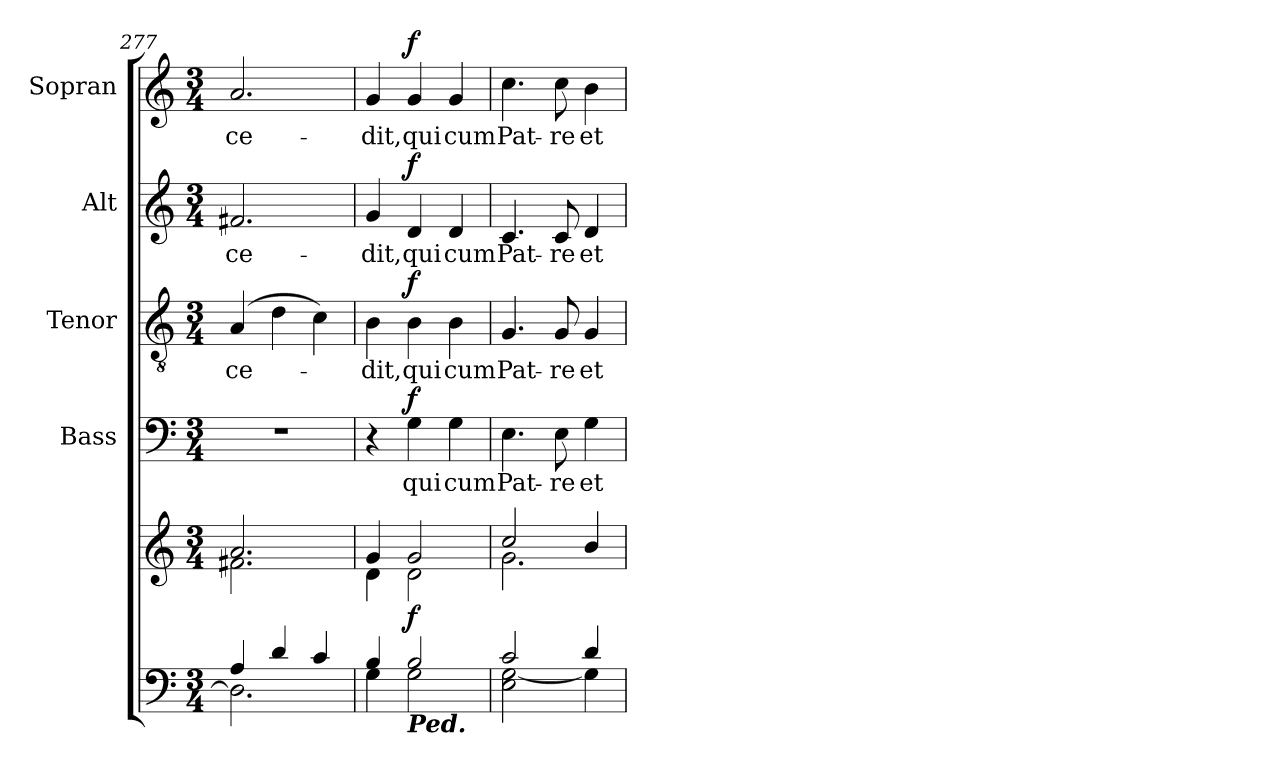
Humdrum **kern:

**kern	**kern	**dynam	**kern	**text	**dynam	**kern	**text	**dynam	**kern	**text	**dynam	**kern	**text	**dynam
*part5	*part5	*part5	*part4	*part4	*part4	*part3	*part3	*part3	*part2	*part2	*part2	*part1	*part1	*part1
*staff6	*staff5	*staff5/6	*staff4	*staff4	*staff4	*staff3	*staff3	*staff3	*staff2	*staff2	*staff2	*staff1	*staff1	*staff1
*	*	*	*I"Bass	*	*	*I"Tenor	*	*	*I"Alt	*	*	*I"Sopran	*	*
*	*	*	*I'B.	*	*	*I'T.	*	*	*I'A.	*	*	*I'S.	*	*
*clefF4	*clefG2	*	*clefF4	*	*	*clefGv2	*	*	*clefG2	*	*	*clefG2	*	*
*k[]	*k[]	*	*k[]	*	*	*k[]	*	*	*k[]	*	*	*k[]	*	*
*C:	*C:	*	*C:	*	*	*C:	*	*	*C:	*	*	*C:	*	*
*M3/4	*M3/4	*	*M3/4	*	*	*M3/4	*	*	*M3/4	*	*	*M3/4	*	*
=277	=277	=277	=277	=277	=277	=277	=277	=277	=277	=277	=277	=277	=277	=277
*^	*^	*	*	*	*	*	*	*	*	*	*	*	*	*
!	!	!	!	!	!	!	!	!	!LO:LY:b	!	!	!LO:LY:b	!	!	!LO:LY:b	!
4A/	2.D\]	2.a/	2.f#X\	.	2.r	.	.	(4A/	-ce-	.	2.f#X/	-ce-	.	2.a/	-ce-	.
4d/	.	.	.	.	.	.	.	4d\	.	.	.	.	.	.	.	.
4c/	.	.	.	.	.	.	.	4c\)	.	.	.	.	.	.	.	.
=278	=278	=278	=278	=278	=278	=278	=278	=278	=278	=278	=278	=278	=278	=278	=278	=278
!	!	!	!	!	!	!	!	!	!LO:LY:b	!	!	!LO:LY:b	!	!	!LO:LY:b	!
4B/	4G\	4g/	4d\	.	4r	.	.	4B\	-dit,	.	4g/	-dit,	.	4g/	-dit,	.
!LO:TX:b:Bi:t=Ped.	!	!	!	!	!	!	!	!	!	!	!	!	!	!	!	!
!	!	!	!	!LO:DY:b	!	!LO:LY:b	!LO:DY:a	!	!LO:LY:b	!LO:DY:a	!	!LO:LY:b	!LO:DY:a	!	!LO:LY:b	!LO:DY:a
2B/	2G\	2g/	2d\	f	4G\	qui	f	4B\	qui	f	4d/	qui	f	4g/	qui	f
!	!	!	!	!	!	!LO:LY:b	!	!	!LO:LY:b	!	!	!LO:LY:b	!	!	!LO:LY:b	!
.	.	.	.	.	4G\	cum	.	4B\	cum	.	4d/	cum	.	4g/	cum	.
=279	=279	=279	=279	=279	=279	=279	=279	=279	=279	=279	=279	=279	=279	=279	=279	=279
!	!	!	!	!	!	!LO:LY:b	!	!	!LO:LY:b	!	!	!LO:LY:b	!	!	!LO:LY:b	!
2c/	2E\ [<2G\	2cc/	2.g\	.	4.E\	Pat-	.	4.G/	Pat-	.	4.c/	Pat-	.	4.cc\	Pat-	.
!	!	!	!	!	!	!LO:LY:b	!	!	!LO:LY:b	!	!	!LO:LY:b	!	!	!LO:LY:b	!
.	.	.	.	.	8E\	-re	.	8G/	-re	.	8c/	-re	.	8cc\	-re	.
!	!	!	!	!	!	!LO:LY:b	!	!	!LO:LY:b	!	!	!LO:LY:b	!	!	!LO:LY:b	!
4d/	4G\]	4b/	.	.	4G\	et	.	4G/	et	.	4d/	et	.	4b\	et	.
*v	*v	*	*	*	*	*	*	*	*	*	*	*	*	*	*	*
*	*v	*v	*	*	*	*	*	*	*	*	*	*	*	*	*
=	=	=	=	=	=	=	=	=	=	=	=	=	=	=
*-	*-	*-	*-	*-	*-	*-	*-	*-	*-	*-	*-	*-	*-	*-
